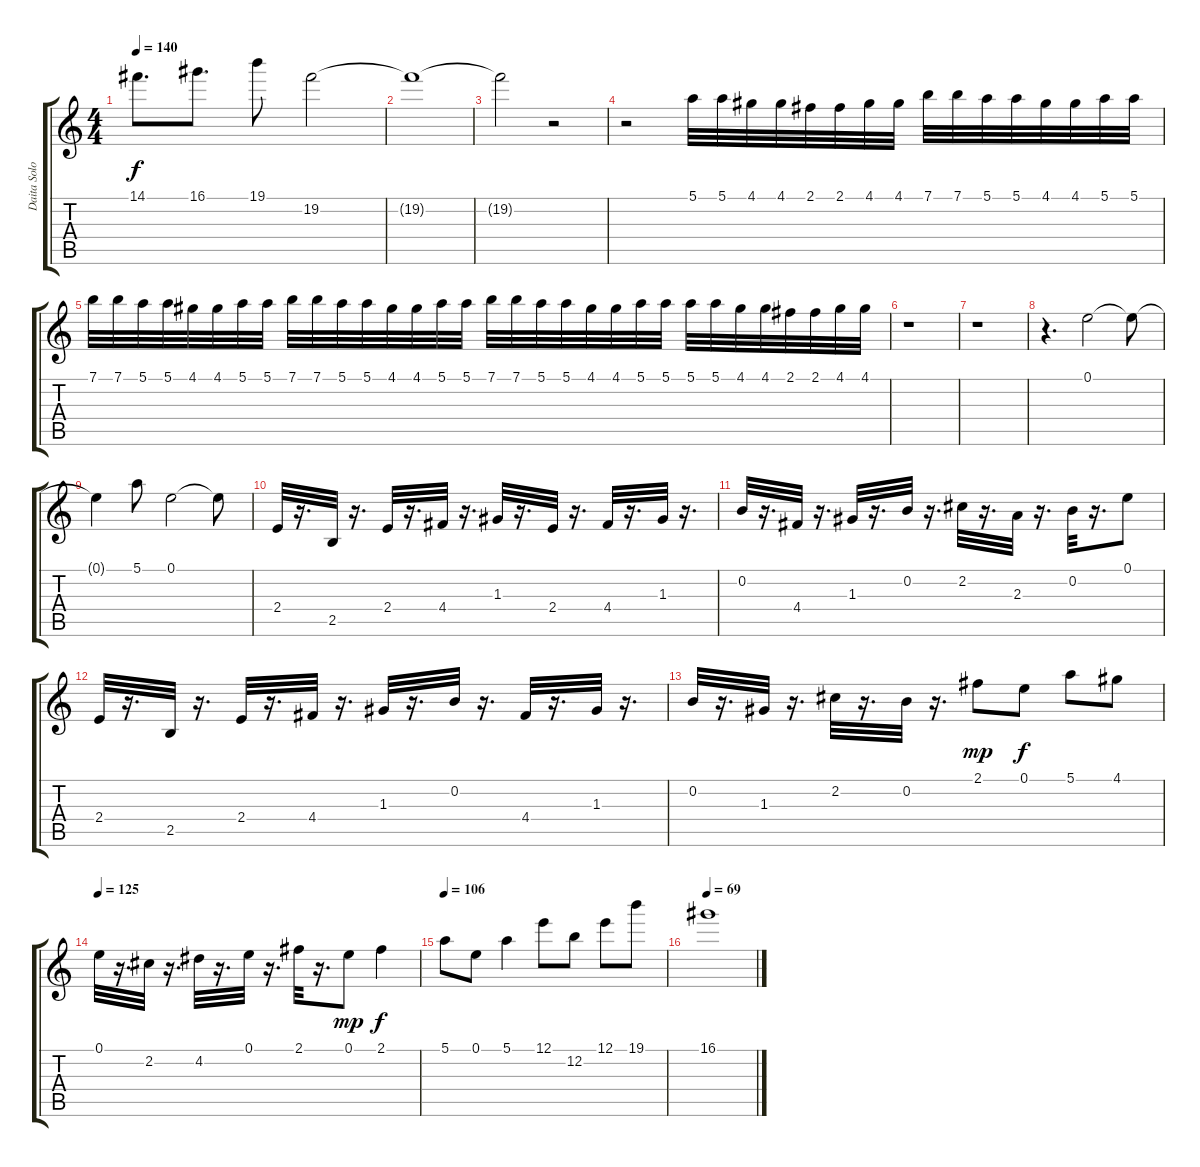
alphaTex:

\track ("Daita Solo" "Daita Solo") {instrument distortionguitar}
\staff {score tabs}
\tuning (E4 B3 G3 D3 A2 E2) {hide}
\ts (4 4)
\tempo 140
\clef g2
\ks c
14.1.8{d dy f} 16.1.8{d} 19.1.8 19.2.2 |
19.2{t}.1 |
19.2{t}.2 r.2 |
r.2 5.1.32 5.1.32 4.1.32 4.1.32 2.1.32 2.1.32 4.1.32 4.1.32 7.1.32 7.1.32 5.1.32 5.1.32 4.1.32 4.1.32 5.1.32 5.1.32 |
7.1.32 7.1.32 5.1.32 5.1.32 4.1.32 4.1.32 5.1.32 5.1.32 7.1.32 7.1.32 5.1.32 5.1.32 4.1.32 4.1.32 5.1.32 5.1.32 7.1.32 7.1.32 5.1.32 5.1.32 4.1.32 4.1.32 5.1.32 5.1.32 5.1.32 5.1.32 4.1.32 4.1.32 2.1.32 2.1.32 4.1.32 4.1.32 |
r.1 |
r.1 |
r.4{d} 0.1.2 0.1{t}.8 |
0.1{t}.4 5.1.8 0.1.2 0.1{t}.8 |
2.4.32 r.16{d} 2.5.32 r.16{d} 2.4.32 r.16{d} 4.4.32 r.16{d} 1.3.32 r.16{d} 2.4.32 r.16{d} 4.4.32 r.16{d} 1.3.32 r.16{d} |
0.2.32 r.16{d} 4.4.32 r.16{d} 1.3.32 r.16{d} 0.2.32 r.16{d} 2.2.32 r.16{d} 2.3.32 r.16{d} 0.2.32 r.16{d} 0.1.8 |
2.4.32 r.16{d} 2.5.32 r.16{d} 2.4.32 r.16{d} 4.4.32 r.16{d} 1.3.32 r.16{d} 0.2.32 r.16{d} 4.4.32 r.16{d} 1.3.32 r.16{d} |
0.2.32 r.16{d} 1.3.32 r.16{d} 2.2.32 r.16{d} 0.2.32 r.16{d} 2.1.8{dy mp} 0.1.8{dy f} 5.1.8 4.1.8 |
\tempo 125
0.1.32 r.16{d} 2.2.32 r.16{d} 4.2.32 r.16{d} 0.1.32 r.16{d} 2.1.32 r.16{d} 0.1.8{dy mp} 2.1.4{dy f} |
\tempo 106
5.1.8 0.1.8 5.1.4 12.1.8 12.2.8 12.1.8 19.1.8 |
\tempo 69
16.1.1
